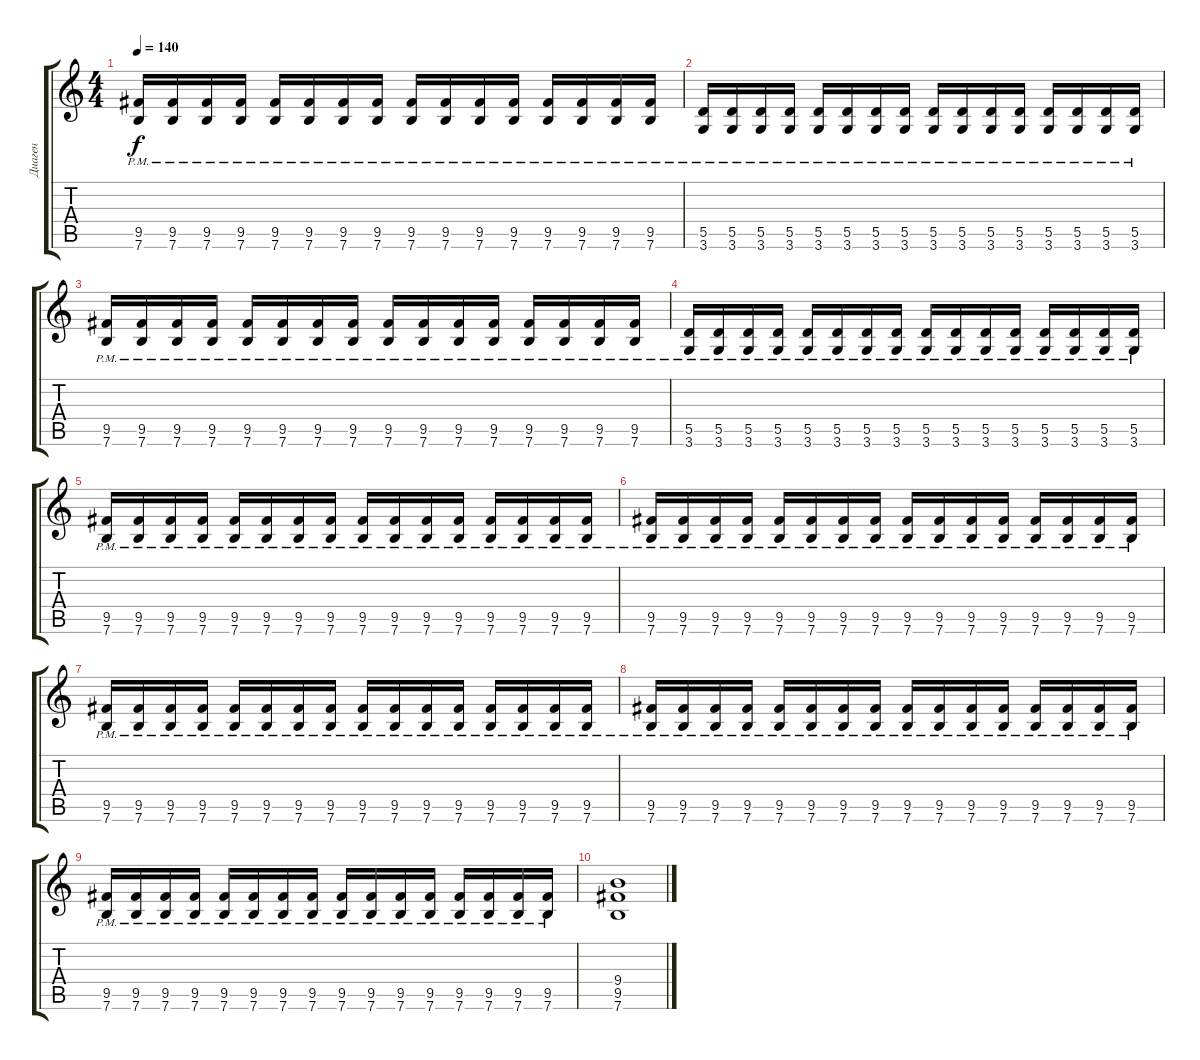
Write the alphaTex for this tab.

\track ("Диаген" "Диаген") {instrument overdrivenguitar}
\staff {score tabs}
\tuning (E4 B3 G3 D3 A2 E2) {hide}
\ts (4 4)
\tempo 140
\clef g2
\ks c
(9.5{pm} 7.6{pm}).16{dy f} (9.5{pm} 7.6{pm}).16 (9.5{pm} 7.6{pm}).16 (9.5{pm} 7.6{pm}).16 (9.5{pm} 7.6{pm}).16 (9.5{pm} 7.6{pm}).16 (9.5{pm} 7.6{pm}).16 (9.5{pm} 7.6{pm}).16 (9.5{pm} 7.6{pm}).16 (9.5{pm} 7.6{pm}).16 (9.5{pm} 7.6{pm}).16 (9.5{pm} 7.6{pm}).16 (9.5{pm} 7.6{pm}).16 (9.5{pm} 7.6{pm}).16 (9.5{pm} 7.6{pm}).16 (9.5{pm} 7.6{pm}).16 |
(5.5{pm} 3.6{pm}).16 (5.5{pm} 3.6{pm}).16 (5.5{pm} 3.6{pm}).16 (5.5{pm} 3.6{pm}).16 (5.5{pm} 3.6{pm}).16 (5.5{pm} 3.6{pm}).16 (5.5{pm} 3.6{pm}).16 (5.5{pm} 3.6{pm}).16 (5.5{pm} 3.6{pm}).16 (5.5{pm} 3.6{pm}).16 (5.5{pm} 3.6{pm}).16 (5.5{pm} 3.6{pm}).16 (5.5{pm} 3.6{pm}).16 (5.5{pm} 3.6{pm}).16 (5.5{pm} 3.6{pm}).16 (5.5{pm} 3.6{pm}).16 |
(9.5{pm} 7.6{pm}).16 (9.5{pm} 7.6{pm}).16 (9.5{pm} 7.6{pm}).16 (9.5{pm} 7.6{pm}).16 (9.5{pm} 7.6{pm}).16 (9.5{pm} 7.6{pm}).16 (9.5{pm} 7.6{pm}).16 (9.5{pm} 7.6{pm}).16 (9.5{pm} 7.6{pm}).16 (9.5{pm} 7.6{pm}).16 (9.5{pm} 7.6{pm}).16 (9.5{pm} 7.6{pm}).16 (9.5{pm} 7.6{pm}).16 (9.5{pm} 7.6{pm}).16 (9.5{pm} 7.6{pm}).16 (9.5{pm} 7.6{pm}).16 |
(5.5{pm} 3.6{pm}).16 (5.5{pm} 3.6{pm}).16 (5.5{pm} 3.6{pm}).16 (5.5{pm} 3.6{pm}).16 (5.5{pm} 3.6{pm}).16 (5.5{pm} 3.6{pm}).16 (5.5{pm} 3.6{pm}).16 (5.5{pm} 3.6{pm}).16 (5.5{pm} 3.6{pm}).16 (5.5{pm} 3.6{pm}).16 (5.5{pm} 3.6{pm}).16 (5.5{pm} 3.6{pm}).16 (5.5{pm} 3.6{pm}).16 (5.5{pm} 3.6{pm}).16 (5.5{pm} 3.6{pm}).16 (5.5{pm} 3.6{pm}).16 |
(9.5{pm} 7.6{pm}).16 (9.5{pm} 7.6{pm}).16 (9.5{pm} 7.6{pm}).16 (9.5{pm} 7.6{pm}).16 (9.5{pm} 7.6{pm}).16 (9.5{pm} 7.6{pm}).16 (9.5{pm} 7.6{pm}).16 (9.5{pm} 7.6{pm}).16 (9.5{pm} 7.6{pm}).16 (9.5{pm} 7.6{pm}).16 (9.5{pm} 7.6{pm}).16 (9.5{pm} 7.6{pm}).16 (9.5{pm} 7.6{pm}).16 (9.5{pm} 7.6{pm}).16 (9.5{pm} 7.6{pm}).16 (9.5{pm} 7.6{pm}).16 |
(9.5{pm} 7.6{pm}).16 (9.5{pm} 7.6{pm}).16 (9.5{pm} 7.6{pm}).16 (9.5{pm} 7.6{pm}).16 (9.5{pm} 7.6{pm}).16 (9.5{pm} 7.6{pm}).16 (9.5{pm} 7.6{pm}).16 (9.5{pm} 7.6{pm}).16 (9.5{pm} 7.6{pm}).16 (9.5{pm} 7.6{pm}).16 (9.5{pm} 7.6{pm}).16 (9.5{pm} 7.6{pm}).16 (9.5{pm} 7.6{pm}).16 (9.5{pm} 7.6{pm}).16 (9.5{pm} 7.6{pm}).16 (9.5{pm} 7.6{pm}).16 |
(9.5{pm} 7.6{pm}).16 (9.5{pm} 7.6{pm}).16 (9.5{pm} 7.6{pm}).16 (9.5{pm} 7.6{pm}).16 (9.5{pm} 7.6{pm}).16 (9.5{pm} 7.6{pm}).16 (9.5{pm} 7.6{pm}).16 (9.5{pm} 7.6{pm}).16 (9.5{pm} 7.6{pm}).16 (9.5{pm} 7.6{pm}).16 (9.5{pm} 7.6{pm}).16 (9.5{pm} 7.6{pm}).16 (9.5{pm} 7.6{pm}).16 (9.5{pm} 7.6{pm}).16 (9.5{pm} 7.6{pm}).16 (9.5{pm} 7.6{pm}).16 |
(9.5{pm} 7.6{pm}).16 (9.5{pm} 7.6{pm}).16 (9.5{pm} 7.6{pm}).16 (9.5{pm} 7.6{pm}).16 (9.5{pm} 7.6{pm}).16 (9.5{pm} 7.6{pm}).16 (9.5{pm} 7.6{pm}).16 (9.5{pm} 7.6{pm}).16 (9.5{pm} 7.6{pm}).16 (9.5{pm} 7.6{pm}).16 (9.5{pm} 7.6{pm}).16 (9.5{pm} 7.6{pm}).16 (9.5{pm} 7.6{pm}).16 (9.5{pm} 7.6{pm}).16 (9.5{pm} 7.6{pm}).16 (9.5{pm} 7.6{pm}).16 |
(9.5{pm} 7.6{pm}).16 (9.5{pm} 7.6{pm}).16 (9.5{pm} 7.6{pm}).16 (9.5{pm} 7.6{pm}).16 (9.5{pm} 7.6{pm}).16 (9.5{pm} 7.6{pm}).16 (9.5{pm} 7.6{pm}).16 (9.5{pm} 7.6{pm}).16 (9.5{pm} 7.6{pm}).16 (9.5{pm} 7.6{pm}).16 (9.5{pm} 7.6{pm}).16 (9.5{pm} 7.6{pm}).16 (9.5{pm} 7.6{pm}).16 (9.5{pm} 7.6{pm}).16 (9.5{pm} 7.6{pm}).16 (9.5{pm} 7.6{pm}).16 |
(9.4 9.5 7.6).1
